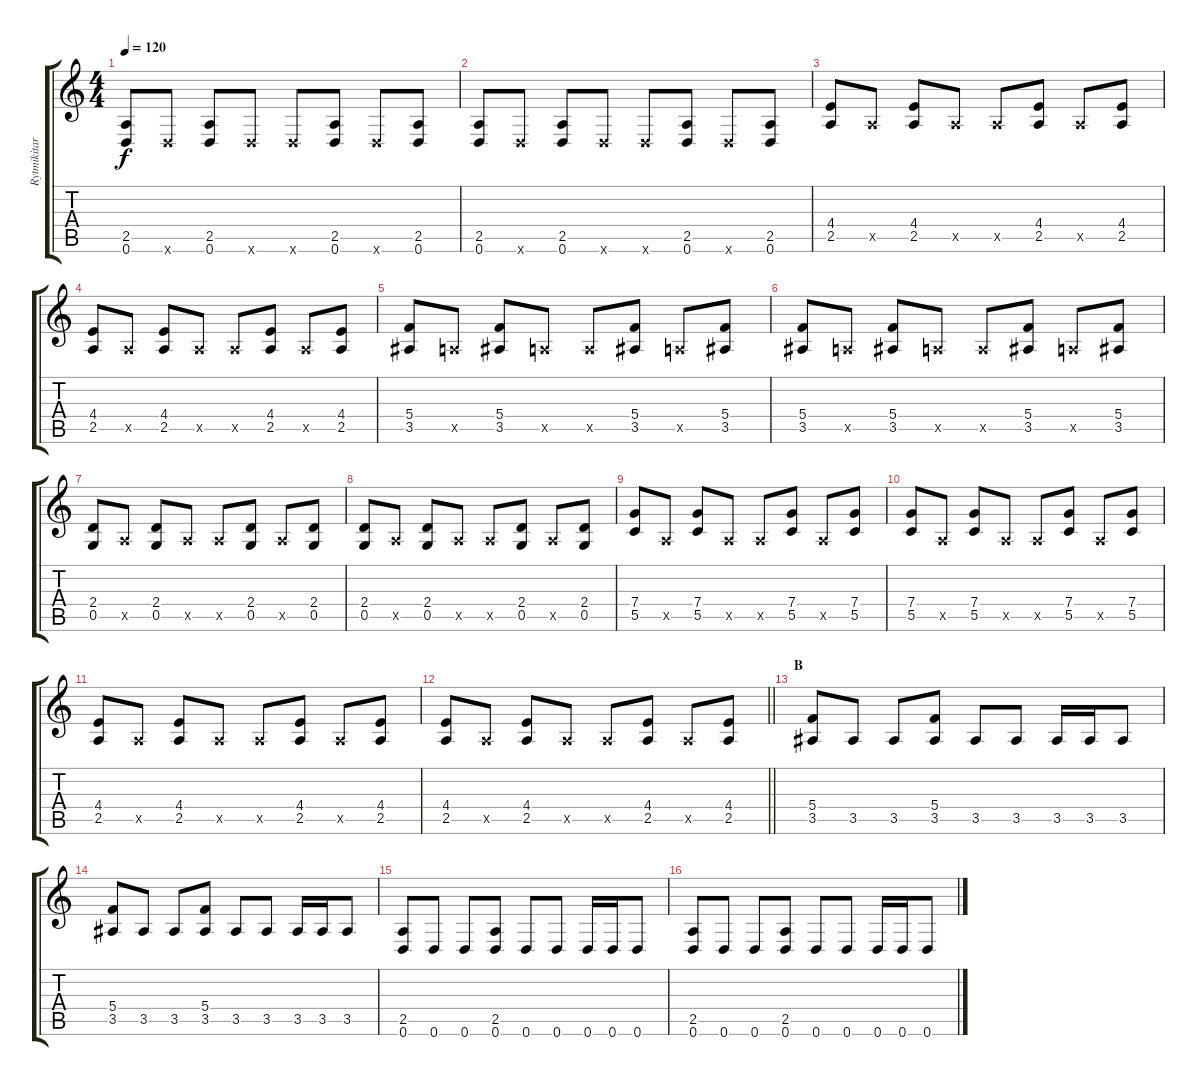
\track ("Rytmikitara" "Rytmikitar") {instrument distortionguitar}
\staff {score tabs}
\tuning (D4 A3 F3 C3 G2 D2) {hide}
\ts (4 4)
\tempo 120
\clef g2
\ks c
(2.5 0.6).8{dy f} 0.6{x}.8 (2.5 0.6).8 0.6{x}.8 0.6{x}.8 (2.5 0.6).8 0.6{x}.8 (2.5 0.6).8 |
(2.5 0.6).8 0.6{x}.8 (2.5 0.6).8 0.6{x}.8 0.6{x}.8 (2.5 0.6).8 0.6{x}.8 (2.5 0.6).8 |
(4.4 2.5).8 2.5{x}.8 (4.4 2.5).8 2.5{x}.8 2.5{x}.8 (4.4 2.5).8 2.5{x}.8 (4.4 2.5).8 |
(4.4 2.5).8 2.5{x}.8 (4.4 2.5).8 2.5{x}.8 2.5{x}.8 (4.4 2.5).8 2.5{x}.8 (4.4 2.5).8 |
(5.4 3.5).8 2.5{x}.8 (5.4 3.5).8 2.5{x}.8 2.5{x}.8 (5.4 3.5).8 2.5{x}.8 (5.4 3.5).8 |
(5.4 3.5).8 2.5{x}.8 (5.4 3.5).8 2.5{x}.8 2.5{x}.8 (5.4 3.5).8 2.5{x}.8 (5.4 3.5).8 |
(2.4 0.5).8 2.5{x}.8 (2.4 0.5).8 2.5{x}.8 2.5{x}.8 (2.4 0.5).8 2.5{x}.8 (2.4 0.5).8 |
(2.4 0.5).8 2.5{x}.8 (2.4 0.5).8 2.5{x}.8 2.5{x}.8 (2.4 0.5).8 2.5{x}.8 (2.4 0.5).8 |
(7.4 5.5).8 2.5{x}.8 (7.4 5.5).8 2.5{x}.8 2.5{x}.8 (7.4 5.5).8 2.5{x}.8 (7.4 5.5).8 |
(7.4 5.5).8 2.5{x}.8 (7.4 5.5).8 2.5{x}.8 2.5{x}.8 (7.4 5.5).8 2.5{x}.8 (7.4 5.5).8 |
(4.4 2.5).8 2.5{x}.8 (4.4 2.5).8 2.5{x}.8 2.5{x}.8 (4.4 2.5).8 2.5{x}.8 (4.4 2.5).8 |
\barLineRight lightlight
(4.4 2.5).8 2.5{x}.8 (4.4 2.5).8 2.5{x}.8 2.5{x}.8 (4.4 2.5).8 2.5{x}.8 (4.4 2.5).8 |
\section ("" "B")
(5.4 3.5).8 3.5.8 3.5.8 (5.4 3.5).8 3.5.8 3.5.8 3.5.16 3.5.16 3.5.8 |
(5.4 3.5).8 3.5.8 3.5.8 (5.4 3.5).8 3.5.8 3.5.8 3.5.16 3.5.16 3.5.8 |
(2.5 0.6).8 0.6.8 0.6.8 (2.5 0.6).8 0.6.8 0.6.8 0.6.16 0.6.16 0.6.8 |
(2.5 0.6).8 0.6.8 0.6.8 (2.5 0.6).8 0.6.8 0.6.8 0.6.16 0.6.16 0.6.8
